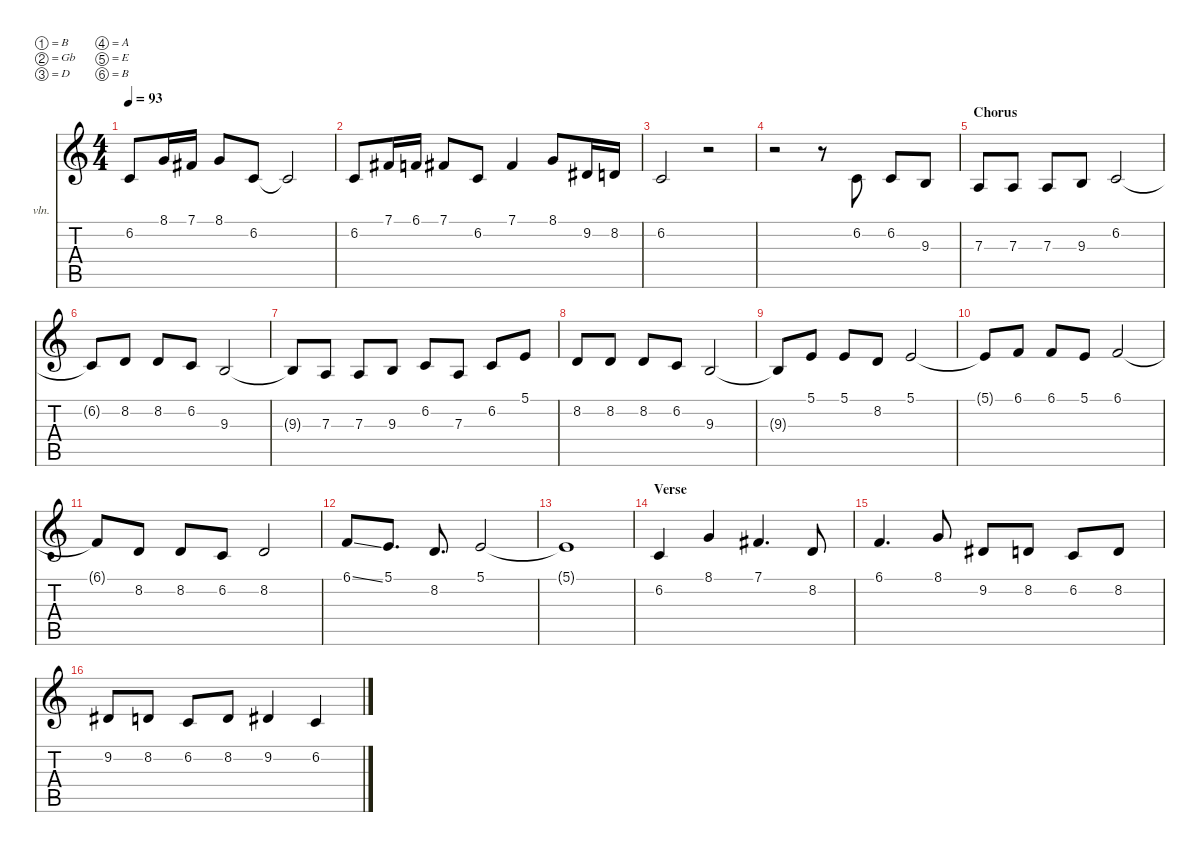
\defaultSystemsLayout 4
\hideDynamics
\bracketExtendMode nobrackets
\firstSystemTrackNameOrientation horizontal
\otherSystemsTrackNameOrientation horizontal
\track ("Vocals" "vln.") {solo instrument synthstrings1}
\staff {score tabs}
\tuning (B3 Gb3 D3 A2 E2 B1)
\ts (4 4)
\scale
0.969568
\tempo 93
\accidentals auto
\clef g2
\ottava regular
\simile none
\ks c
6.2.8{dy f beam Up} 8.1.16{beam Up} 7.1{acc #}.16{beam Up} 8.1.8{beam Up} 6.2.8{beam Up} 6.2{t}.2{beam Up} |
\scale
1.09129 6.2.8{beam Up} 7.1{acc #}.16{beam Up} 6.1.16{beam Up} 7.1{acc #}.8{beam Up} 6.2.8{beam Up} 7.1{acc #}.4{beam Up} 8.1.8{beam Up} 9.2{acc #}.16{beam Up} 8.2.16{beam Up} |
\scale
0.969568 6.2.2{beam Up} r.2{beam Up} |
\scale
0.969568 r.2{beam Down} r.8{beam Down} 6.2.8{beam Up} 6.2.8{beam Up} 9.3.8{beam Up} |
\section ("" "Chorus")
\scale
1.09129 7.3.8{beam Up} 7.3.8{beam Up} 7.3.8{beam Up} 9.3.8{beam Up} 6.2.2{beam Up} |
\scale
0.969568 6.2{t}.8{beam Up} 8.2.8{beam Up} 8.2.8{beam Up} 6.2.8{beam Up} 9.3.2{beam Up} |
\scale
0.969568 9.3{t}.8{beam Up} 7.3.8{beam Up} 7.3.8{beam Up} 9.3.8{beam Up} 6.2.8{beam Up} 7.3.8{beam Up} 6.2.8{beam Up} 5.1.8{beam Up} |
\scale
0.969568 8.2.8{beam Up} 8.2.8{beam Up} 8.2.8{beam Up} 6.2.8{beam Up} 9.3.2{beam Up} |
\scale
1.09129 9.3{t}.8{beam Up} 5.1.8{beam Up} 5.1.8{beam Up} 8.2.8{beam Up} 5.1.2{beam Up} |
\scale
0.969568 5.1{t}.8{beam Up} 6.1.8{beam Up} 6.1.8{beam Up} 5.1.8{beam Up} 6.1.2{beam Up} |
\scale
0.969568 6.1{t}.8{beam Up} 8.2.8{beam Up} 8.2.8{beam Up} 6.2.8{beam Up} 8.2.2{beam Up} |
\scale
0.969568 6.1{ss}.8{beam Up} 5.1.8{d beam Up} 8.2.8{d beam Up} 5.1.2{beam Up} |
\scale
1.10182 5.1{t}.1{beam Up} |
\section ("" "Verse")
\scale
0.980095 6.2.4{beam Up} 8.1.4{beam Up} 7.1{acc #}.4{d beam Up} 8.2.8{beam Up} |
\scale
0.980095 6.1.4{d beam Up} 8.1.8{beam Up} 9.2{acc #}.8{beam Up} 8.2.8{beam Up} 6.2.8{beam Up} 8.2.8{beam Up} |
\scale
0.937989 9.2{acc #}.8{beam Up} 8.2.8{beam Up} 6.2.8{beam Up} 8.2.8{beam Up} 9.2{acc #}.4{beam Up} 6.2.4{beam Up}
